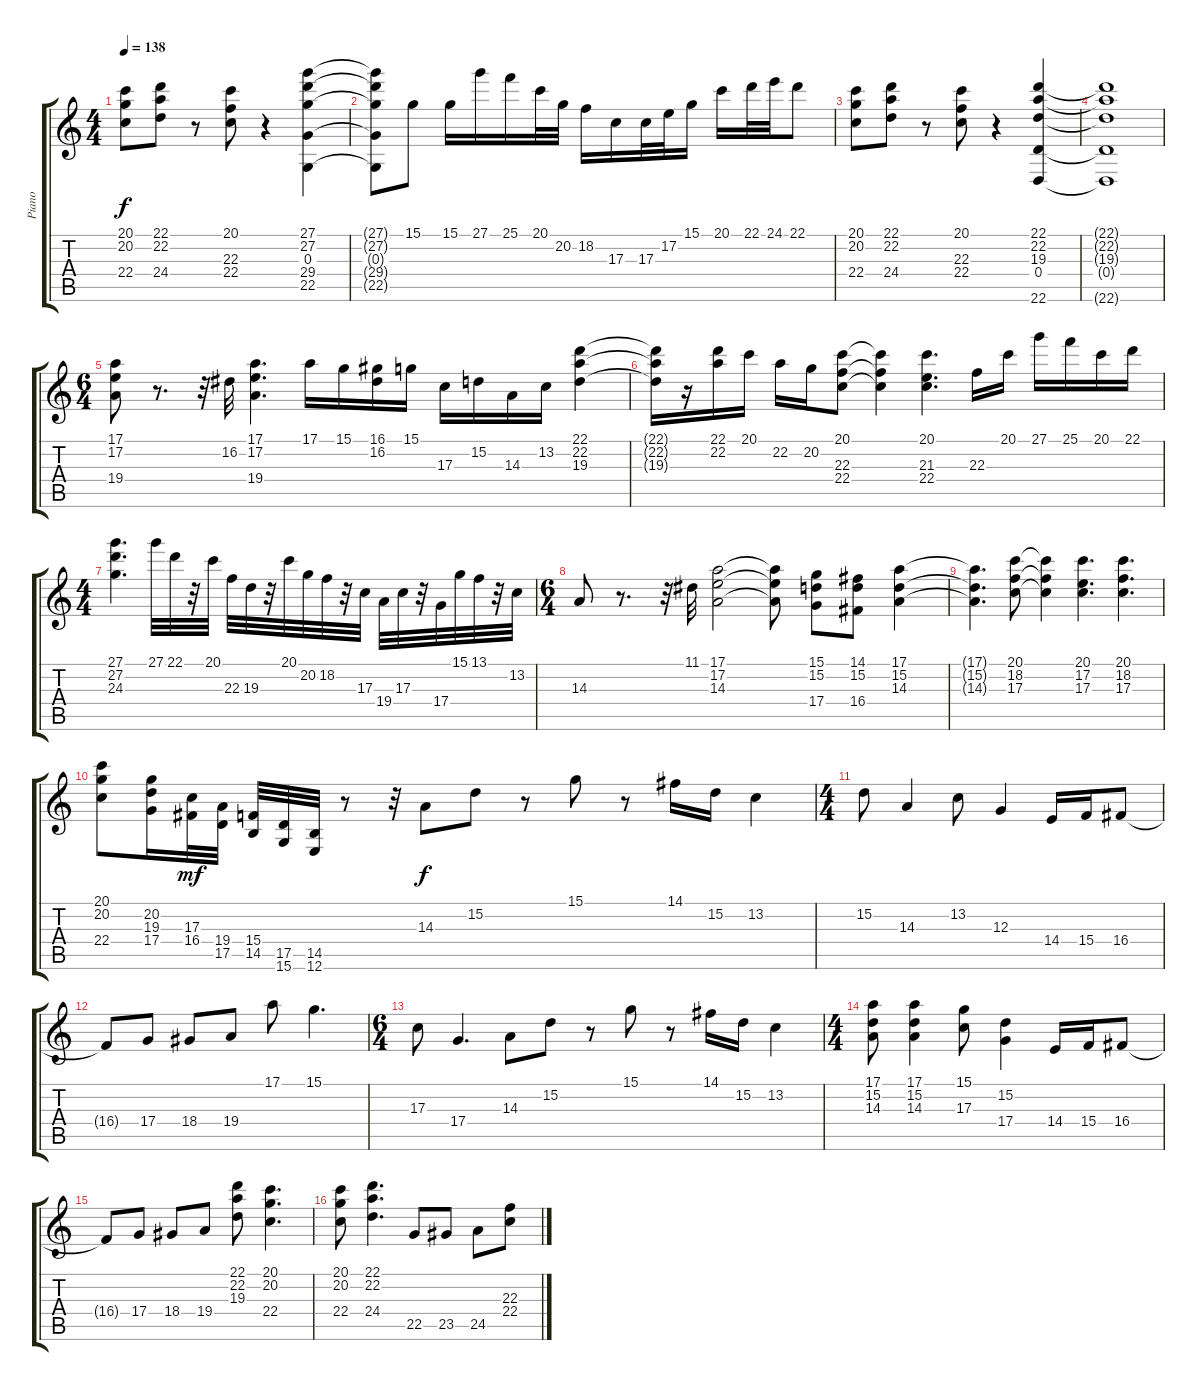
\track ("Piano" "Piano") {instrument acousticgrandpiano}
\staff {score tabs}
\tuning (E4 B3 G3 D3 A2 E2) {hide}
\ts (4 4)
\tempo 138
\clef g2
\ks c
(20.1 20.2 22.4).8{dy f} (22.1 22.2 24.4).8 r.8 (20.1 22.3 22.4).8 r.4 (27.1 27.2 0.3 29.4 22.5).4 |
(27.1{t} 27.2{t} 0.3{t} 29.4{t} 22.5{t}).8 15.1.8 15.1.16 27.1.16 25.1.16 20.1.32 20.2.32 18.2.16 17.3.16 17.3.32 17.2.32 15.1.16 20.1.16 22.1.32 24.1.32 22.1.8 |
(20.1 20.2 22.4).8 (22.1 22.2 24.4).8 r.8 (20.1 22.3 22.4).8 r.4 (22.1 22.2 19.3 0.4 22.6).4 |
(22.1{t} 22.2{t} 19.3{t} 0.4{t} 22.6{t}).1 |
\ts (6 4)
(17.1 17.2 19.4).8 r.8{d} r.32 16.2.32 (17.1 17.2 19.4).4{d} 17.1.16 15.1.16 (16.1 16.2).16 15.1.16 17.3.16 15.2.16 14.3.16 13.2.16 (22.1 22.2 19.3).4 |
(22.1{t} 22.2{t} 19.3{t}).16 r.16 (22.1 22.2).16 20.1.16 22.2.16 20.2.16 (20.1 22.3 22.4).8 (20.1{t} 22.3{t} 22.4{t}).4 (20.1 21.3 22.4).4{d} 22.3.16 20.1.16 27.1.16 25.1.16 20.1.16 22.1.16 |
\ts (4 4)
(27.1 27.2 24.3).4{d} 27.1.32 22.1.32 r.32 20.1.32 22.3.32 19.3.32 r.32 20.1.32 20.2.32 18.2.32 r.32 17.3.32 19.4.32 17.3.32 r.32 17.4.32 15.1.32 13.1.32 r.32 13.2.32 |
\ts (6 4)
14.3.8 r.8{d} r.32 11.1.32 (17.1 17.2 14.3).2 (17.1{t} 17.2{t} 14.3{t}).8 (15.1 15.2 17.4).8 (14.1 15.2 16.4).8 (17.1 15.2 14.3).4 |
(17.1{t} 15.2{t} 14.3{t}).4{d} (20.1 18.2 17.3).8 (20.1{t} 18.2{t} 17.3{t}).4 (20.1 17.2 17.3).4{d} (20.1 18.2 17.3).4{d} |
(20.1 20.2 22.4).8 (20.2 19.3 17.4).16 (17.3 16.4).32{dy mf} (19.4 17.5).32 (15.4 14.5).32 (17.5 15.6).32 (14.5 12.6).32 r.8 r.32 14.3.8{dy f} 15.2.8 r.8 15.1.8 r.8 14.1.16 15.2.16 13.2.4 |
\ts (4 4)
15.2.8 14.3.4 13.2.8 12.3.4 14.4.16 15.4.16 16.4.8 |
16.4{t}.8 17.4.8 18.4.8 19.4.8 17.1.8 15.1.4{d} |
\ts (6 4)
17.3.8 17.4.4{d} 14.3.8 15.2.8 r.8 15.1.8 r.8 14.1.16 15.2.16 13.2.4 |
\ts (4 4)
(17.1 15.2 14.3).8 (17.1 15.2 14.3).4 (15.1 17.3).8 (15.2 17.4).4 14.4.16 15.4.16 16.4.8 |
16.4{t}.8 17.4.8 18.4.8 19.4.8 (22.1 22.2 19.3).8 (20.1 20.2 22.4).4{d} |
(20.1 20.2 22.4).8 (22.1 22.2 24.4).4{d} 22.5.8 23.5.8 24.5.8 (22.3 22.4).8
